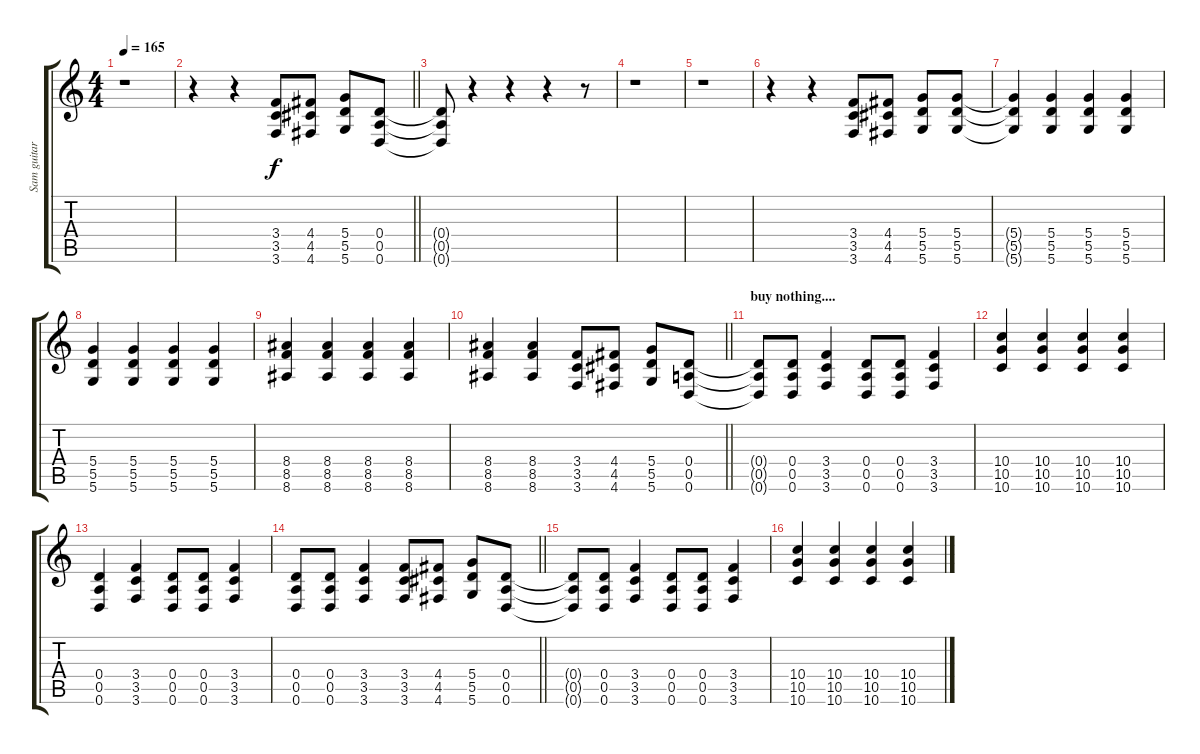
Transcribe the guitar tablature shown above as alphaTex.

\track ("Sam guitar1" "Sam guitar") {instrument overdrivenguitar}
\staff {score tabs}
\tuning (E4 B3 G3 D3 A2 D2) {hide}
\ts (4 4)
\tempo 165
\clef g2
\ks c
r.1{dy f} |
\barLineRight lightlight
r.4 r.4 (3.4 3.5 3.6).8 (4.4 4.5 4.6).8 (5.4 5.5 5.6).8 (0.4 0.5 0.6).8 |
(0.4{t} 0.5{t} 0.6{t}).8 r.4 r.4 r.4 r.8 |
r.1 |
r.1 |
r.4 r.4 (3.4 3.5 3.6).8 (4.4 4.5 4.6).8 (5.4 5.5 5.6).8 (5.4 5.5 5.6).8 |
(5.4{t} 5.5{t} 5.6{t}).4 (5.4 5.5 5.6).4 (5.4 5.5 5.6).4 (5.4 5.5 5.6).4 |
(5.4 5.5 5.6).4 (5.4 5.5 5.6).4 (5.4 5.5 5.6).4 (5.4 5.5 5.6).4 |
(8.4 8.5 8.6).4 (8.4 8.5 8.6).4 (8.4 8.5 8.6).4 (8.4 8.5 8.6).4 |
\barLineRight lightlight
(8.4 8.5 8.6).4 (8.4 8.5 8.6).4 (3.4 3.5 3.6).8 (4.4 4.5 4.6).8 (5.4 5.5 5.6).8 (0.4 0.5 0.6).8 |
\section ("" "buy nothing....")
(0.4{t} 0.5{t} 0.6{t}).8 (0.4 0.5 0.6).8 (3.4 3.5 3.6).4 (0.4 0.5 0.6).8 (0.4 0.5 0.6).8 (3.4 3.5 3.6).4 |
(10.4 10.5 10.6).4 (10.4 10.5 10.6).4 (10.4 10.5 10.6).4 (10.4 10.5 10.6).4 |
(0.4 0.5 0.6).4 (3.4 3.5 3.6).4 (0.4 0.5 0.6).8 (0.4 0.5 0.6).8 (3.4 3.5 3.6).4 |
\barLineRight lightlight
(0.4 0.5 0.6).8 (0.4 0.5 0.6).8 (3.4 3.5 3.6).4 (3.4 3.5 3.6).8 (4.4 4.5 4.6).8 (5.4 5.5 5.6).8 (0.4 0.5 0.6).8 |
(0.4{t} 0.5{t} 0.6{t}).8 (0.4 0.5 0.6).8 (3.4 3.5 3.6).4 (0.4 0.5 0.6).8 (0.4 0.5 0.6).8 (3.4 3.5 3.6).4 |
(10.4 10.5 10.6).4 (10.4 10.5 10.6).4 (10.4 10.5 10.6).4 (10.4 10.5 10.6).4
